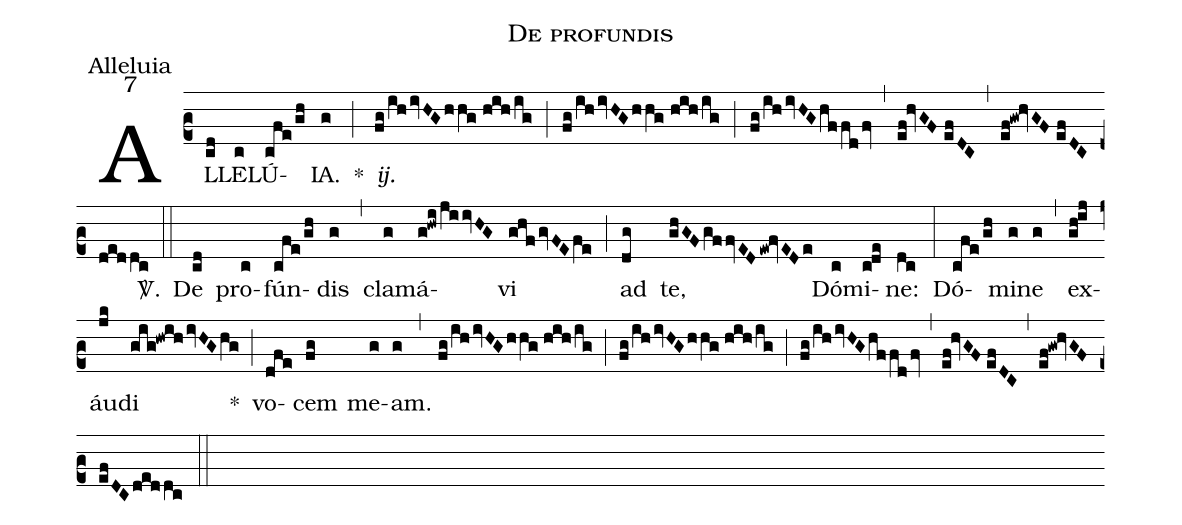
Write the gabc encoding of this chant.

name:De profundis;
office-part:Alleluia;
mode:7;
%%
(c2) AL(cd)LE(c)LÚ(cfe/gh)IA.(g) *(;) <i>ij.</i>(fg/ih/ivHG/hhg//hih/ig) (;) (fg/ih/ivHG/hhg//hih/ig) (;) (fg/ih/ivHG/hffd/fv) (,) (ef!hvGF//efDC) (,) (ef!gw!hvGF//efDC/deddc) <sp>V/</sp>.(::) De(cd) pro(c)fún(cfe/gh)dis(g) (,) cla(g)má(g!hwi/jiivHG)vi(ghf/gvFE/fe) (;) ad(dg) te,(ghGF/gffvED/ew!fvEDe) Dó(c)mi(c!de)ne:(dc) (:) Dó(cfe/gh)mi(g)ne(g) (,) ex(gh!ij)áu(jk)di(gig!hwih/ivHG/hg) *(;) vo(dfe)cem(fg) me(g)am.(g) (,) (fg/ih/ivHG/hhg//hih/ig) (;) (fg/ih/ivHG/hhg//hih/ig) (;) (fg/ih/ivHG/hffd/fv) (,) (ef!hvGF//efDC) (,) (ef!gw!hvGF//efDC/deddc) (::)
